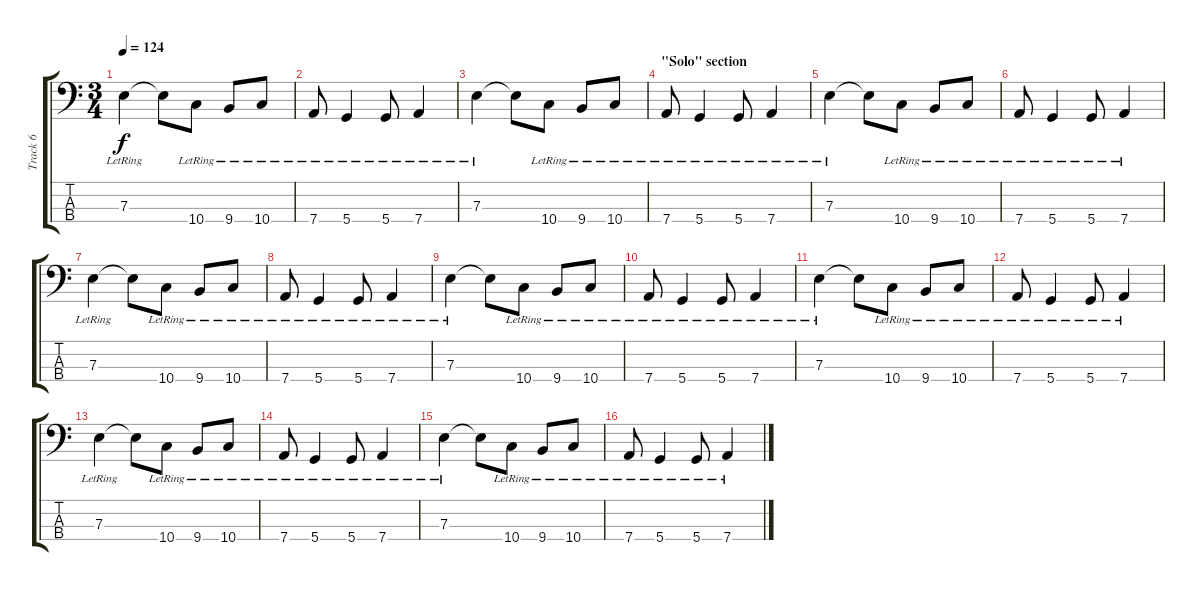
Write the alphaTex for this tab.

\track ("Track 6" "Track 6") {instrument electricbassfinger}
\staff {score tabs}
\tuning (G2 D2 A1 D1) {hide}
\ts (3 4)
\tempo 124
\clef f4
\ks c
7.3{lr}.4{dy f} 7.3{t}.8 10.4{lr}.8 9.4{lr}.8 10.4{lr}.8 |
7.4{lr}.8 5.4{lr}.4 5.4{lr}.8 7.4{lr}.4 |
7.3{lr}.4 7.3{t}.8 10.4{lr}.8 9.4{lr}.8 10.4{lr}.8 |
\section ("" "\"Solo\" section")
7.4{lr}.8 5.4{lr}.4 5.4{lr}.8 7.4{lr}.4 |
7.3{lr}.4 7.3{t}.8 10.4{lr}.8 9.4{lr}.8 10.4{lr}.8 |
7.4{lr}.8 5.4{lr}.4 5.4{lr}.8 7.4{lr}.4 |
7.3{lr}.4 7.3{t}.8 10.4{lr}.8 9.4{lr}.8 10.4{lr}.8 |
7.4{lr}.8 5.4{lr}.4 5.4{lr}.8 7.4{lr}.4 |
7.3{lr}.4 7.3{t}.8 10.4{lr}.8 9.4{lr}.8 10.4{lr}.8 |
7.4{lr}.8 5.4{lr}.4 5.4{lr}.8 7.4{lr}.4 |
7.3{lr}.4 7.3{t}.8 10.4{lr}.8 9.4{lr}.8 10.4{lr}.8 |
7.4{lr}.8 5.4{lr}.4 5.4{lr}.8 7.4{lr}.4 |
7.3{lr}.4 7.3{t}.8 10.4{lr}.8 9.4{lr}.8 10.4{lr}.8 |
7.4{lr}.8 5.4{lr}.4 5.4{lr}.8 7.4{lr}.4 |
7.3{lr}.4 7.3{t}.8 10.4{lr}.8 9.4{lr}.8 10.4{lr}.8 |
7.4{lr}.8 5.4{lr}.4 5.4{lr}.8 7.4{lr}.4
